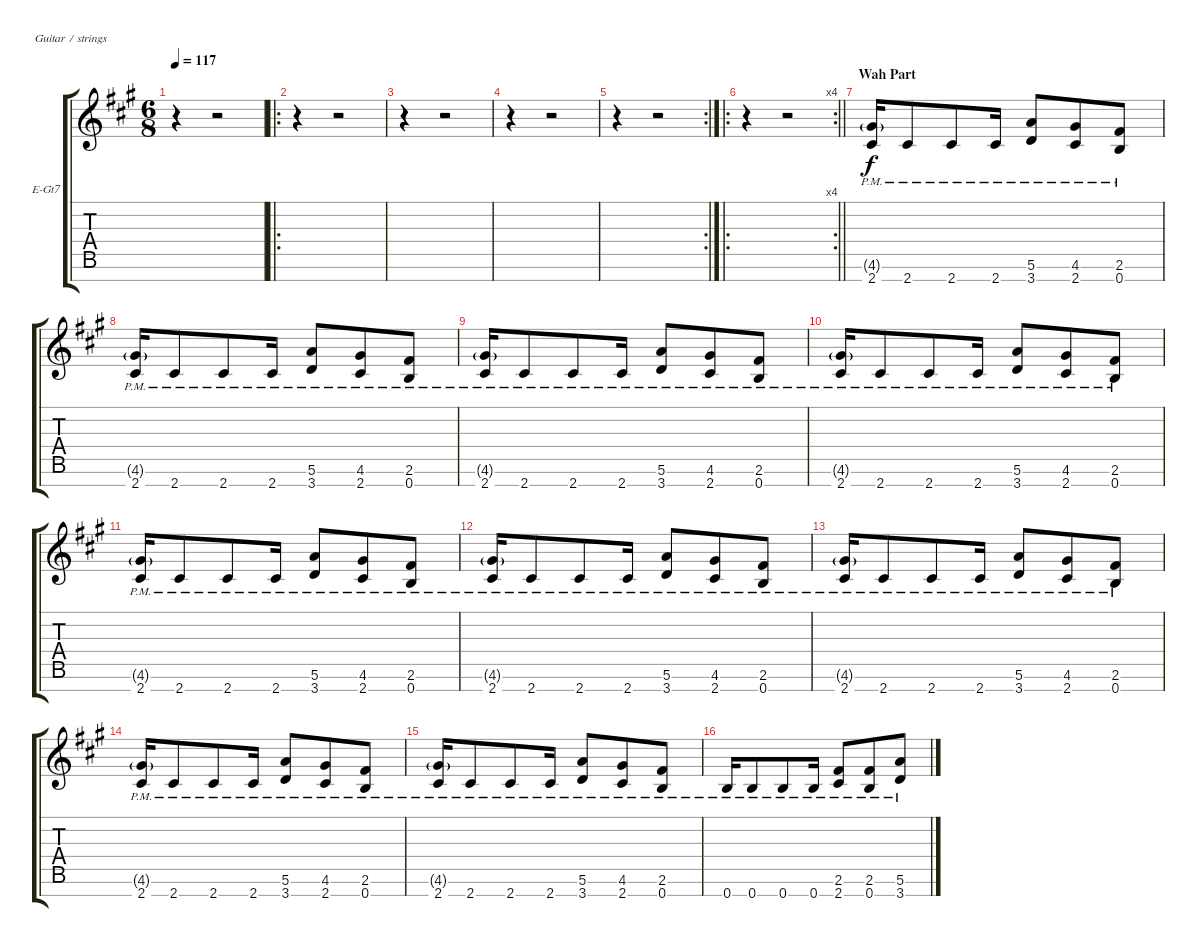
\bracketExtendMode groupsimilarinstruments
\firstSystemTrackNameOrientation horizontal
\otherSystemsTrackNameOrientation horizontal
\track ("Lead / Rhythm Guitar 2" "E-Gt7") {instrument distortionguitar}
\staff {score tabs}
\tuning (E4 B3 G3 D3 A2 E2 B1)
\ts (6 8)
\tempo 117
\clef g2
\ks a
r.4{dy f} r.2 |
\ro
r.4 r.2 |
r.4 r.2 |
r.4 r.2 |
\rc 2
r.4 r.2 |
\ro
\rc 4
\barLineRight lightlight
r.4 r.2 |
\section ("" "Wah Part")
(4.6{g pm} 2.7{pm}).16{ot 8vb} 2.7{pm}.8{ot 8vb} 2.7{pm}.8{ot 8vb} 2.7{pm}.16{ot 8vb} (5.6{pm} 3.7{pm}).8{ot 8vb} (4.6{pm} 2.7{pm}).8{ot 8vb} (2.6{pm} 0.7{pm}).8{ot 8vb} |
(4.6{g pm} 2.7{pm}).16{ot 8vb} 2.7{pm}.8{ot 8vb} 2.7{pm}.8{ot 8vb} 2.7{pm}.16{ot 8vb} (5.6{pm} 3.7{pm}).8{ot 8vb} (4.6{pm} 2.7{pm}).8{ot 8vb} (2.6{pm} 0.7{pm}).8{ot 8vb} |
(4.6{g pm} 2.7{pm}).16{ot 8vb} 2.7{pm}.8{ot 8vb} 2.7{pm}.8{ot 8vb} 2.7{pm}.16{ot 8vb} (5.6{pm} 3.7{pm}).8{ot 8vb} (4.6{pm} 2.7{pm}).8{ot 8vb} (2.6{pm} 0.7{pm}).8{ot 8vb} |
(4.6{g pm} 2.7{pm}).16{ot 8vb} 2.7{pm}.8{ot 8vb} 2.7{pm}.8{ot 8vb} 2.7{pm}.16{ot 8vb} (5.6{pm} 3.7{pm}).8{ot 8vb} (4.6{pm} 2.7{pm}).8{ot 8vb} (2.6{pm} 0.7{pm}).8{ot 8vb} |
(4.6{g pm} 2.7{pm}).16{ot 8vb} 2.7{pm}.8{ot 8vb} 2.7{pm}.8{ot 8vb} 2.7{pm}.16{ot 8vb} (5.6{pm} 3.7{pm}).8{ot 8vb} (4.6{pm} 2.7{pm}).8{ot 8vb} (2.6{pm} 0.7{pm}).8{ot 8vb} |
(4.6{g pm} 2.7{pm}).16{ot 8vb} 2.7{pm}.8{ot 8vb} 2.7{pm}.8{ot 8vb} 2.7{pm}.16{ot 8vb} (5.6{pm} 3.7{pm}).8{ot 8vb} (4.6{pm} 2.7{pm}).8{ot 8vb} (2.6{pm} 0.7{pm}).8{ot 8vb} |
(4.6{g pm} 2.7{pm}).16{ot 8vb} 2.7{pm}.8{ot 8vb} 2.7{pm}.8{ot 8vb} 2.7{pm}.16{ot 8vb} (5.6{pm} 3.7{pm}).8{ot 8vb} (4.6{pm} 2.7{pm}).8{ot 8vb} (2.6{pm} 0.7{pm}).8{ot 8vb} |
(4.6{g pm} 2.7{pm}).16{ot 8vb} 2.7{pm}.8{ot 8vb} 2.7{pm}.8{ot 8vb} 2.7{pm}.16{ot 8vb} (5.6{pm} 3.7{pm}).8{ot 8vb} (4.6{pm} 2.7{pm}).8{ot 8vb} (2.6{pm} 0.7{pm}).8{ot 8vb} |
(4.6{g pm} 2.7{pm}).16{ot 8vb} 2.7{pm}.8{ot 8vb} 2.7{pm}.8{ot 8vb} 2.7{pm}.16{ot 8vb} (5.6{pm} 3.7{pm}).8{ot 8vb} (4.6{pm} 2.7{pm}).8{ot 8vb} (2.6{pm} 0.7{pm}).8{ot 8vb} |
0.7{pm}.16{ot 8vb} 0.7{pm}.8{ot 8vb} 0.7{pm}.8{ot 8vb} 0.7{pm}.16{ot 8vb} (2.6{pm} 2.7{pm}).8{ot 8vb} (2.6{pm} 0.7{pm}).8{ot 8vb} (5.6{sl pm} 3.7{h pm}).8{ot 8vb}
